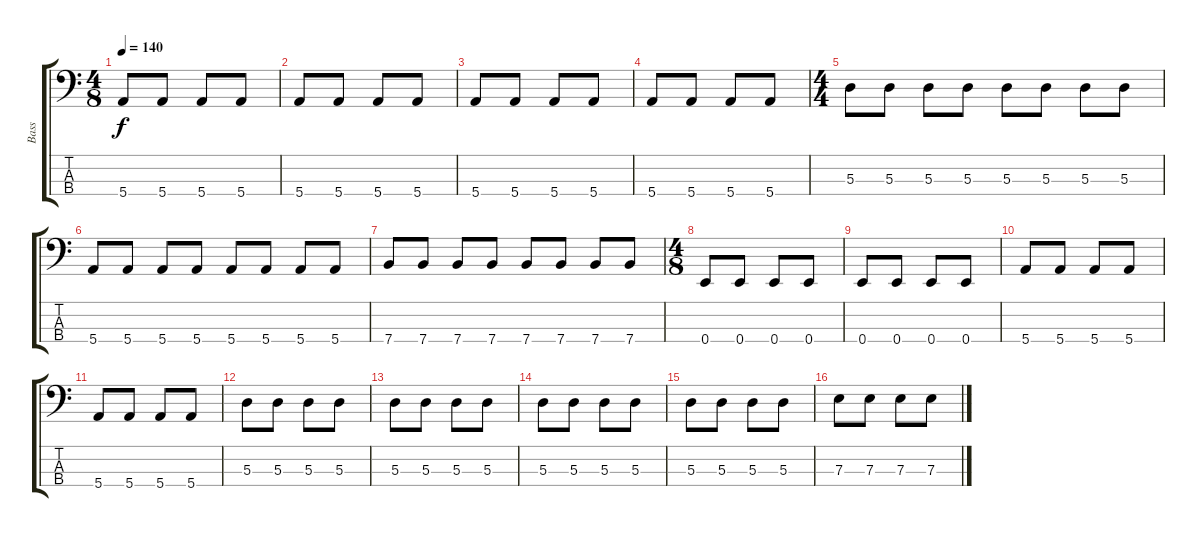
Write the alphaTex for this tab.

\track ("Bass" "Bass") {instrument electricbasspick}
\staff {score tabs}
\tuning (G2 D2 A1 E1) {hide}
\ts (4 8)
\tempo 140
\clef f4
\ks c
5.4.8{dy f} 5.4.8 5.4.8 5.4.8 |
5.4.8 5.4.8 5.4.8 5.4.8 |
5.4.8 5.4.8 5.4.8 5.4.8 |
5.4.8 5.4.8 5.4.8 5.4.8 |
\ts (4 4)
5.3.8 5.3.8 5.3.8 5.3.8 5.3.8 5.3.8 5.3.8 5.3.8 |
5.4.8 5.4.8 5.4.8 5.4.8 5.4.8 5.4.8 5.4.8 5.4.8 |
7.4.8 7.4.8 7.4.8 7.4.8 7.4.8 7.4.8 7.4.8 7.4.8 |
\ts (4 8)
0.4.8 0.4.8 0.4.8 0.4.8 |
0.4.8 0.4.8 0.4.8 0.4.8 |
5.4.8 5.4.8 5.4.8 5.4.8 |
5.4.8 5.4.8 5.4.8 5.4.8 |
5.3.8 5.3.8 5.3.8 5.3.8 |
5.3.8 5.3.8 5.3.8 5.3.8 |
5.3.8 5.3.8 5.3.8 5.3.8 |
5.3.8 5.3.8 5.3.8 5.3.8 |
7.3.8 7.3.8 7.3.8 7.3.8
